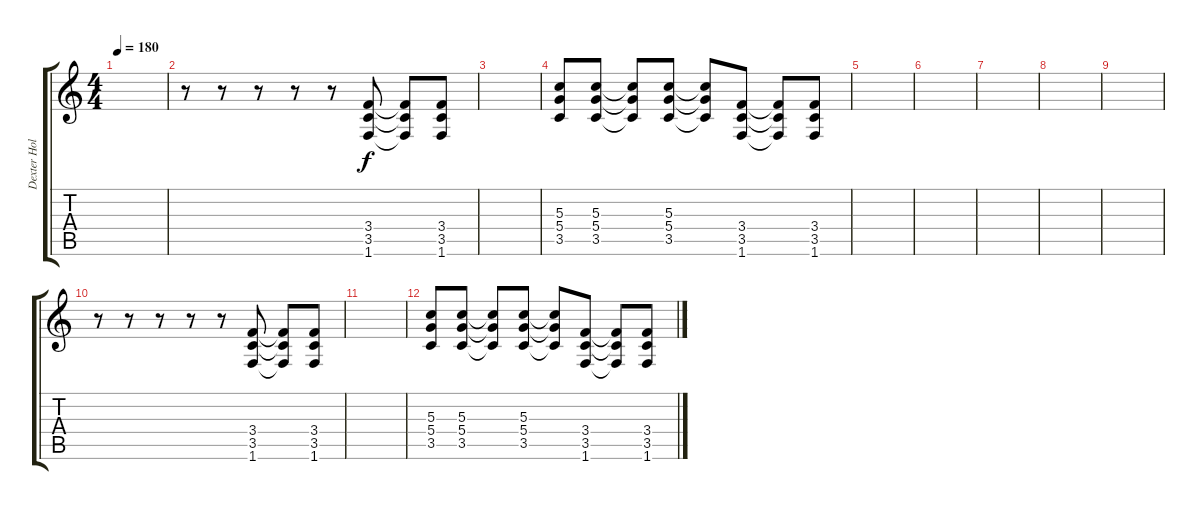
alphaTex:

\track ("Dexter Holland" "Dexter Hol") {instrument electricguitarmuted}
\staff {score tabs}
\tuning (E4 B3 G3 D3 A2 E2) {hide}
\ts (4 4)
\tempo 180
\clef g2
\ks c
|
r.8 r.8 r.8 r.8 r.8 (3.4 3.5 1.6).8 (3.4{t} 3.5{t} 1.6{t}).8 (3.4 3.5 1.6).8 |
|
(5.3 5.4 3.5).8 (5.3 5.4 3.5).8 (5.3{t} 5.4{t} 3.5{t}).8 (5.3 5.4 3.5).8 (5.3{t} 5.4{t} 3.5{t}).8 (3.4 3.5 1.6).8 (3.4{t} 3.5{t} 1.6{t}).8 (3.4 3.5 1.6).8 |
|
|
|
|
|
r.8 r.8 r.8 r.8 r.8 (3.4 3.5 1.6).8 (3.4{t} 3.5{t} 1.6{t}).8 (3.4 3.5 1.6).8 |
|
(5.3 5.4 3.5).8 (5.3 5.4 3.5).8 (5.3{t} 5.4{t} 3.5{t}).8 (5.3 5.4 3.5).8 (5.3{t} 5.4{t} 3.5{t}).8 (3.4 3.5 1.6).8 (3.4{t} 3.5{t} 1.6{t}).8 (3.4 3.5 1.6).8
